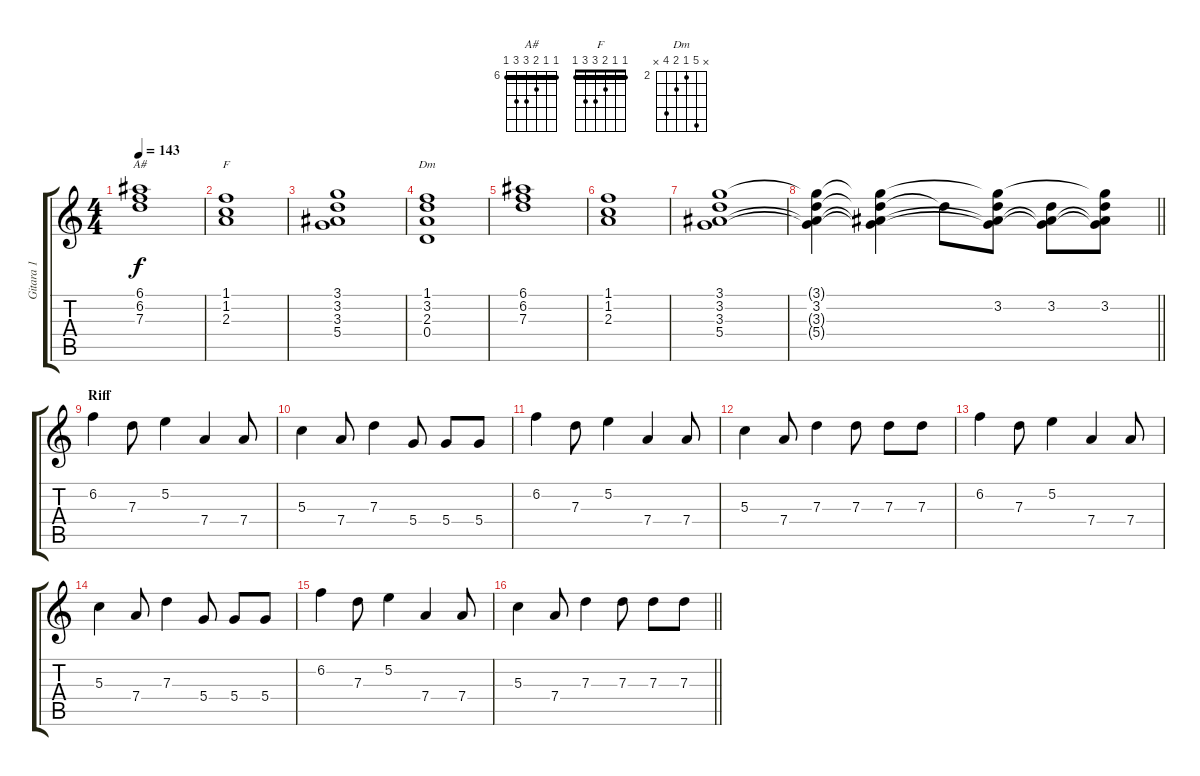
\track ("Gitara 1" "Gitara 1") {instrument overdrivenguitar}
\staff {score tabs}
\tuning (E4 B3 G3 D3 A2 E2) {hide}
\chord ("A#" 6 6 7 8 8 6) {firstfret 6 barre 6}
\chord ("F" 1 1 2 3 3 1) {barre 1}
\chord ("Dm" x 6 2 3 5 x) {firstfret 2}
\ts (4 4)
\tempo 143
\clef g2
\ks c
(6.1 6.2 7.3).1{ch "A#" dy f} |
(1.1 1.2 2.3).1{ch "F"} |
(3.1 3.2 3.3 5.4).1 |
(1.1 3.2 2.3 0.4).1{ch "Dm"} |
(6.1 6.2 7.3).1 |
(1.1 1.2 2.3).1 |
(3.1 3.2 3.3 5.4).1 |
\barLineRight lightlight
(3.1{t} 3.2 3.3{t} 5.4{t}).4 (3.1{t} 3.2{t} 3.3{t} 5.4{t}).4 3.2{t}.8 (3.1{t} 3.2 3.3{t} 5.4{t}).8 (3.2 3.3{t} 5.4{t}).8 (3.1{t} 3.2 3.3{t} 5.4{t}).8 |
\section ("" "Riff")
6.2.4 7.3.8 5.2.4 7.4.4 7.4.8 |
5.3.4 7.4.8 7.3.4 5.4.8 5.4.8 5.4.8 |
6.2.4 7.3.8 5.2.4 7.4.4 7.4.8 |
5.3.4 7.4.8 7.3.4 7.3.8 7.3.8 7.3.8 |
6.2.4 7.3.8 5.2.4 7.4.4 7.4.8 |
5.3.4 7.4.8 7.3.4 5.4.8 5.4.8 5.4.8 |
6.2.4 7.3.8 5.2.4 7.4.4 7.4.8 |
\barLineRight lightlight
5.3.4 7.4.8 7.3.4 7.3.8 7.3.8 7.3.8
